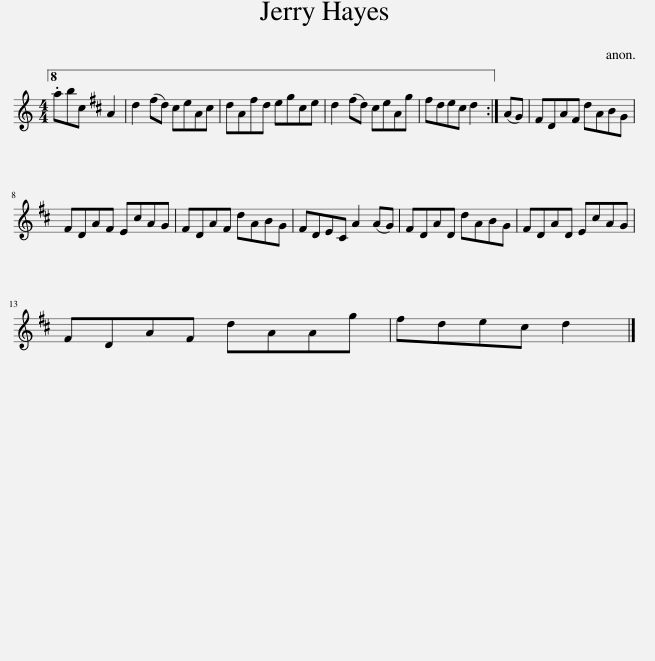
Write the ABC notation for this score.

X:1
L:1/8
M:4/4
I:linebreak $
K:C
V:1 treble
V:1
 .abc A2 | d2 (^fd) ^ceAc | dA^fd eg^ce | d2 (^fd) ^ceAg | ^fde^c d2 :| %5
 (AG) | ^FDAF dABG |$ ^FDAF E^cAG | ^FDAF dABG | ^FDE^C A2 (AG) | %10
 ^FDAD dABG | ^FDAD E^cAG |$ ^FDAF dAAg | ^fde^c d2 |] %14
